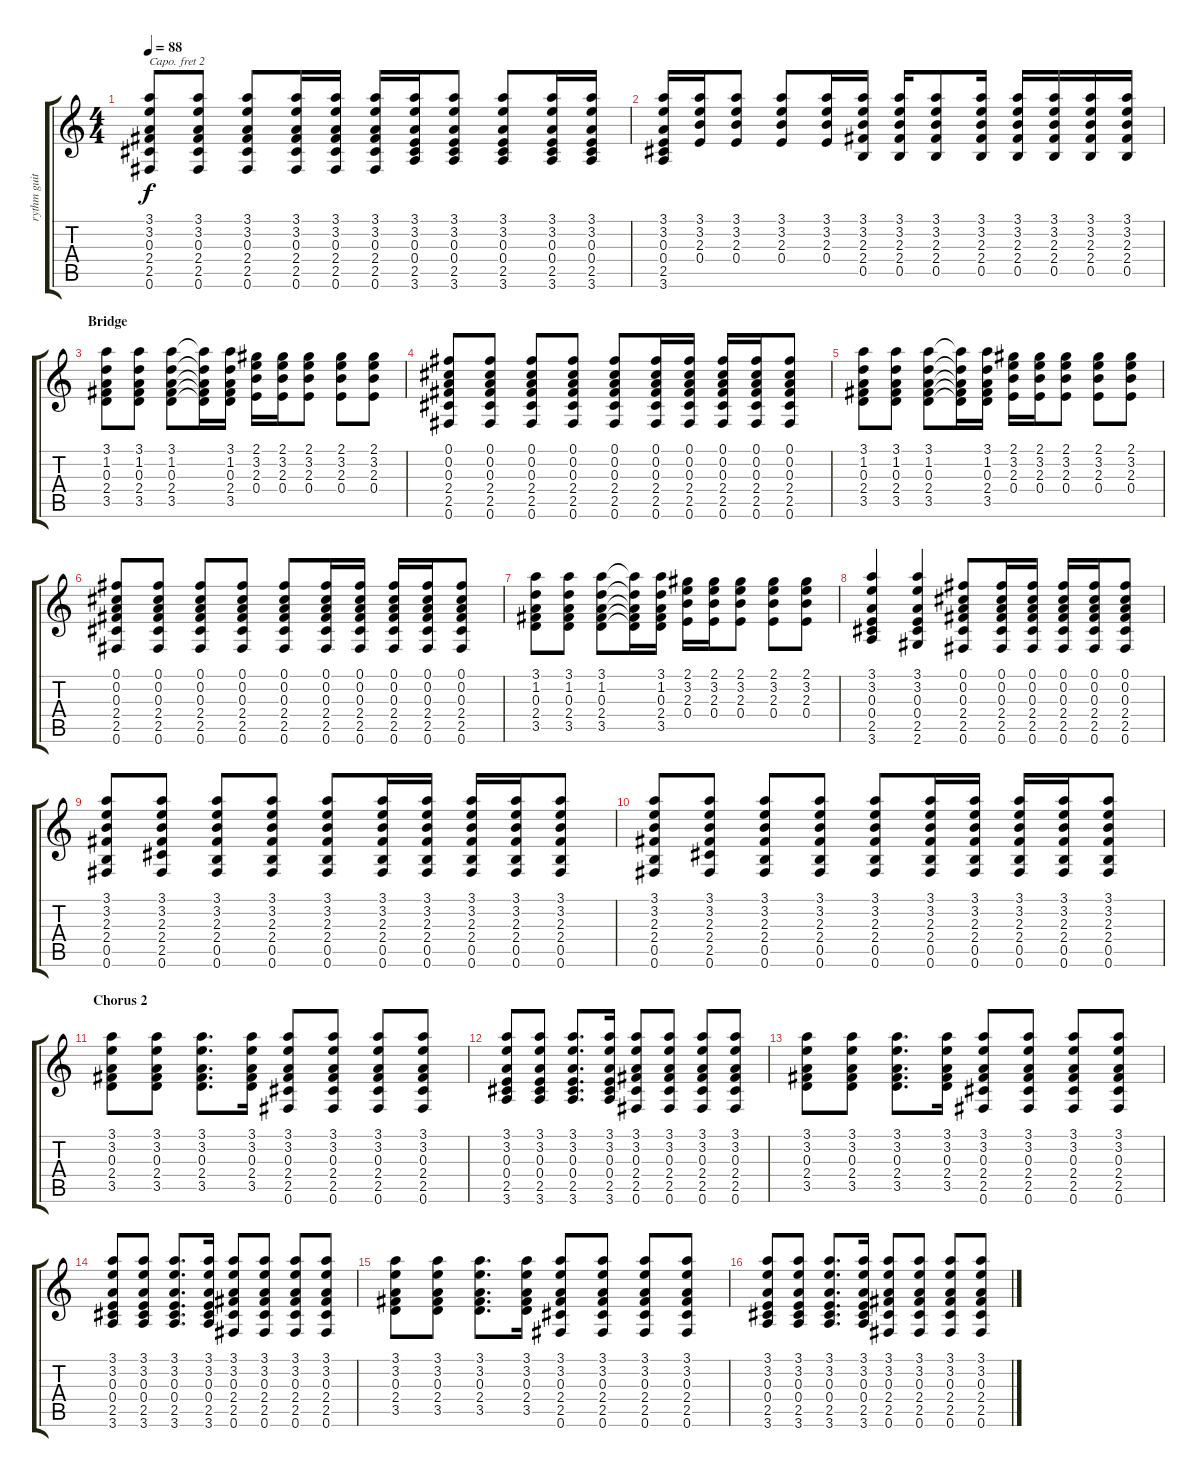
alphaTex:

\track ("rythm guitar" "rythm guit") {instrument acousticguitarsteel}
\staff {score tabs}
\capo 2
\tuning (E4 B3 G3 D3 A2 E2) {hide}
\ts (4 4)
\tempo 88
\clef g2
\ks c
(3.1 3.2 0.3 2.4 2.5 0.6).8{dy f} (3.1 3.2 0.3 2.4 2.5 0.6).8 (3.1 3.2 0.3 2.4 2.5 0.6).8 (3.1 3.2 0.3 2.4 2.5 0.6).16 (3.1 3.2 0.3 2.4 2.5 0.6).16 (3.1 3.2 0.3 2.4 2.5 0.6).16 (3.1 3.2 0.3 0.4 2.5 3.6).16 (3.1 3.2 0.3 0.4 2.5 3.6).8 (3.1 3.2 0.3 0.4 2.5 3.6).8 (3.1 3.2 0.3 0.4 2.5 3.6).16 (3.1 3.2 0.3 0.4 2.5 3.6).16 |
(3.1 3.2 0.3 0.4 2.5 3.6).16 (3.1 3.2 2.3 0.4).16 (3.1 3.2 2.3 0.4).8 (3.1 3.2 2.3 0.4).8 (3.1 3.2 2.3 0.4).16 (3.1 3.2 2.3 2.4 0.5).16 (3.1 3.2 2.3 2.4 0.5).16 (3.1 3.2 2.3 2.4 0.5).8 (3.1 3.2 2.3 2.4 0.5).16 (3.1 3.2 2.3 2.4 0.5).16 (3.1 3.2 2.3 2.4 0.5).16 (3.1 3.2 2.3 2.4 0.5).16 (3.1 3.2 2.3 2.4 0.5).16 |
\section ("" "Bridge")
(3.1 1.2 0.3 2.4 3.5).8 (3.1 1.2 0.3 2.4 3.5).8 (3.1 1.2 0.3 2.4 3.5).8 (3.1{t} 1.2{t} 0.3{t} 2.4{t} 3.5{t}).16 (3.1 1.2 0.3 2.4 3.5).16 (2.1 3.2 2.3 0.4).16 (2.1 3.2 2.3 0.4).16 (2.1 3.2 2.3 0.4).8 (2.1 3.2 2.3 0.4).8 (2.1 3.2 2.3 0.4).8 |
(0.1 0.2 0.3 2.4 2.5 0.6).8 (0.1 0.2 0.3 2.4 2.5 0.6).8 (0.1 0.2 0.3 2.4 2.5 0.6).8 (0.1 0.2 0.3 2.4 2.5 0.6).8 (0.1 0.2 0.3 2.4 2.5 0.6).8 (0.1 0.2 0.3 2.4 2.5 0.6).16 (0.1 0.2 0.3 2.4 2.5 0.6).16 (0.1 0.2 0.3 2.4 2.5 0.6).16 (0.1 0.2 0.3 2.4 2.5 0.6).16 (0.1 0.2 0.3 2.4 2.5 0.6).8 |
(3.1 1.2 0.3 2.4 3.5).8 (3.1 1.2 0.3 2.4 3.5).8 (3.1 1.2 0.3 2.4 3.5).8 (3.1{t} 1.2{t} 0.3{t} 2.4{t} 3.5{t}).16 (3.1 1.2 0.3 2.4 3.5).16 (2.1 3.2 2.3 0.4).16 (2.1 3.2 2.3 0.4).16 (2.1 3.2 2.3 0.4).8 (2.1 3.2 2.3 0.4).8 (2.1 3.2 2.3 0.4).8 |
(0.1 0.2 0.3 2.4 2.5 0.6).8 (0.1 0.2 0.3 2.4 2.5 0.6).8 (0.1 0.2 0.3 2.4 2.5 0.6).8 (0.1 0.2 0.3 2.4 2.5 0.6).8 (0.1 0.2 0.3 2.4 2.5 0.6).8 (0.1 0.2 0.3 2.4 2.5 0.6).16 (0.1 0.2 0.3 2.4 2.5 0.6).16 (0.1 0.2 0.3 2.4 2.5 0.6).16 (0.1 0.2 0.3 2.4 2.5 0.6).16 (0.1 0.2 0.3 2.4 2.5 0.6).8 |
(3.1 1.2 0.3 2.4 3.5).8 (3.1 1.2 0.3 2.4 3.5).8 (3.1 1.2 0.3 2.4 3.5).8 (3.1{t} 1.2{t} 0.3{t} 2.4{t} 3.5{t}).16 (3.1 1.2 0.3 2.4 3.5).16 (2.1 3.2 2.3 0.4).16 (2.1 3.2 2.3 0.4).16 (2.1 3.2 2.3 0.4).8 (2.1 3.2 2.3 0.4).8 (2.1 3.2 2.3 0.4).8 |
(3.1 3.2 0.3 0.4 2.5 3.6).4 (3.1 3.2 0.3 0.4 2.5 2.6).4 (0.1 0.2 0.3 2.4 2.5 0.6).8 (0.1 0.2 0.3 2.4 2.5 0.6).16 (0.1 0.2 0.3 2.4 2.5 0.6).16 (0.1 0.2 0.3 2.4 2.5 0.6).16 (0.1 0.2 0.3 2.4 2.5 0.6).16 (0.1 0.2 0.3 2.4 2.5 0.6).8 |
(3.1 3.2 2.3 2.4 0.5 0.6).8 (3.1 3.2 2.3 2.4 2.5 0.6).8 (3.1 3.2 2.3 2.4 0.5 0.6).8 (3.1 3.2 2.3 2.4 0.5 0.6).8 (3.1 3.2 2.3 2.4 0.5 0.6).8 (3.1 3.2 2.3 2.4 0.5 0.6).16 (3.1 3.2 2.3 2.4 0.5 0.6).16 (3.1 3.2 2.3 2.4 0.5 0.6).16 (3.1 3.2 2.3 2.4 0.5 0.6).16 (3.1 3.2 2.3 2.4 0.5 0.6).8 |
(3.1 3.2 2.3 2.4 0.5 0.6).8 (3.1 3.2 2.3 2.4 2.5 0.6).8 (3.1 3.2 2.3 2.4 0.5 0.6).8 (3.1 3.2 2.3 2.4 0.5 0.6).8 (3.1 3.2 2.3 2.4 0.5 0.6).8 (3.1 3.2 2.3 2.4 0.5 0.6).16 (3.1 3.2 2.3 2.4 0.5 0.6).16 (3.1 3.2 2.3 2.4 0.5 0.6).16 (3.1 3.2 2.3 2.4 0.5 0.6).16 (3.1 3.2 2.3 2.4 0.5 0.6).8 |
\section ("" "Chorus 2")
(3.1 3.2 0.3 2.4 3.5).8 (3.1 3.2 0.3 2.4 3.5).8 (3.1 3.2 0.3 2.4 3.5).8{d} (3.1 3.2 0.3 2.4 3.5).16 (3.1 3.2 0.3 2.4 2.5 0.6).8 (3.1 3.2 0.3 2.4 2.5 0.6).8 (3.1 3.2 0.3 2.4 2.5 0.6).8 (3.1 3.2 0.3 2.4 2.5 0.6).8 |
(3.1 3.2 0.3 0.4 2.5 3.6).8 (3.1 3.2 0.3 0.4 2.5 3.6).8 (3.1 3.2 0.3 0.4 2.5 3.6).8{d} (3.1 3.2 0.3 0.4 2.5 3.6).16 (3.1 3.2 0.3 2.4 2.5 0.6).8 (3.1 3.2 0.3 2.4 2.5 0.6).8 (3.1 3.2 0.3 2.4 2.5 0.6).8 (3.1 3.2 0.3 2.4 2.5 0.6).8 |
(3.1 3.2 0.3 2.4 3.5).8 (3.1 3.2 0.3 2.4 3.5).8 (3.1 3.2 0.3 2.4 3.5).8{d} (3.1 3.2 0.3 2.4 3.5).16 (3.1 3.2 0.3 2.4 2.5 0.6).8 (3.1 3.2 0.3 2.4 2.5 0.6).8 (3.1 3.2 0.3 2.4 2.5 0.6).8 (3.1 3.2 0.3 2.4 2.5 0.6).8 |
(3.1 3.2 0.3 0.4 2.5 3.6).8 (3.1 3.2 0.3 0.4 2.5 3.6).8 (3.1 3.2 0.3 0.4 2.5 3.6).8{d} (3.1 3.2 0.3 0.4 2.5 3.6).16 (3.1 3.2 0.3 2.4 2.5 0.6).8 (3.1 3.2 0.3 2.4 2.5 0.6).8 (3.1 3.2 0.3 2.4 2.5 0.6).8 (3.1 3.2 0.3 2.4 2.5 0.6).8 |
(3.1 3.2 0.3 2.4 3.5).8 (3.1 3.2 0.3 2.4 3.5).8 (3.1 3.2 0.3 2.4 3.5).8{d} (3.1 3.2 0.3 2.4 3.5).16 (3.1 3.2 0.3 2.4 2.5 0.6).8 (3.1 3.2 0.3 2.4 2.5 0.6).8 (3.1 3.2 0.3 2.4 2.5 0.6).8 (3.1 3.2 0.3 2.4 2.5 0.6).8 |
(3.1 3.2 0.3 0.4 2.5 3.6).8 (3.1 3.2 0.3 0.4 2.5 3.6).8 (3.1 3.2 0.3 0.4 2.5 3.6).8{d} (3.1 3.2 0.3 0.4 2.5 3.6).16 (3.1 3.2 0.3 2.4 2.5 0.6).8 (3.1 3.2 0.3 2.4 2.5 0.6).8 (3.1 3.2 0.3 2.4 2.5 0.6).8 (3.1 3.2 0.3 2.4 2.5 0.6).8
